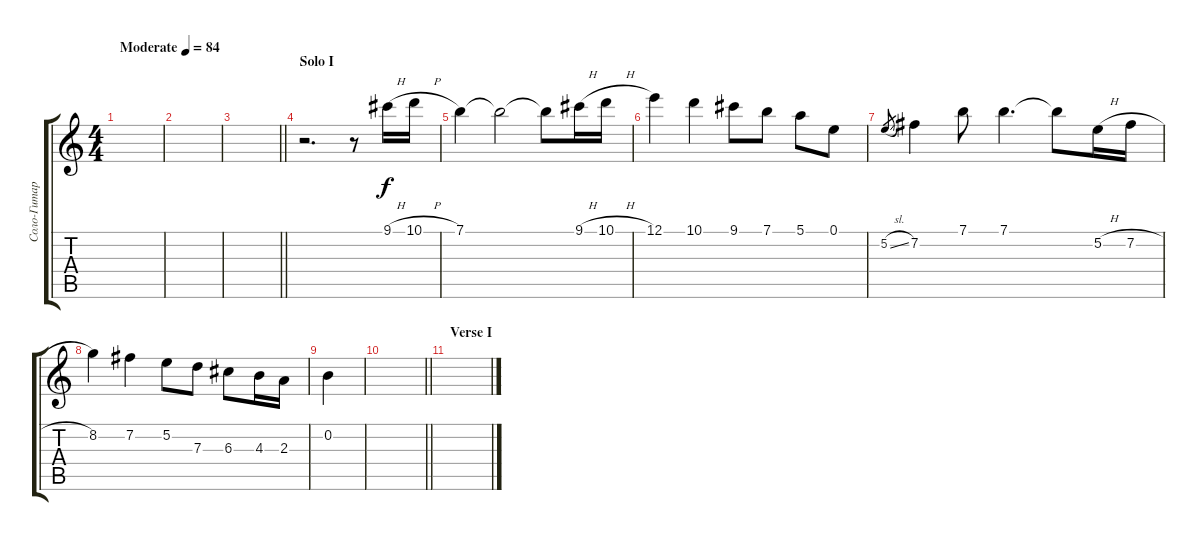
\track ("Соло-Гитара" "Соло-Гитар") {instrument acousticguitarnylon}
\staff {score tabs}
\tuning (E4 B3 G3 D3 A2 E2) {hide}
\ts (4 4)
\tempo (84 "Moderate")
\clef g2
\ks c
|
|
\barLineRight lightlight
|
\section ("" "Solo I")
r.2{d} r.8 9.1{h}.16 10.1{h}.16 |
7.1.4 7.1{t}.2 7.1{t}.8 9.1{h}.16 10.1{h}.16 |
12.1.4 10.1.4 9.1.8 7.1.8 5.1.8 0.1.8 |
5.2{sl}.8{gr} 7.2.4 7.1.8 7.1.4{d} 7.1{t}.8 5.2{h}.16 7.2{h}.16 |
8.2.4 7.2.4 5.2.8 7.3.8 6.3.8 4.3.16 2.3.16 |
0.2.4 |
\barLineRight lightlight
|
\section ("" "Verse I")
